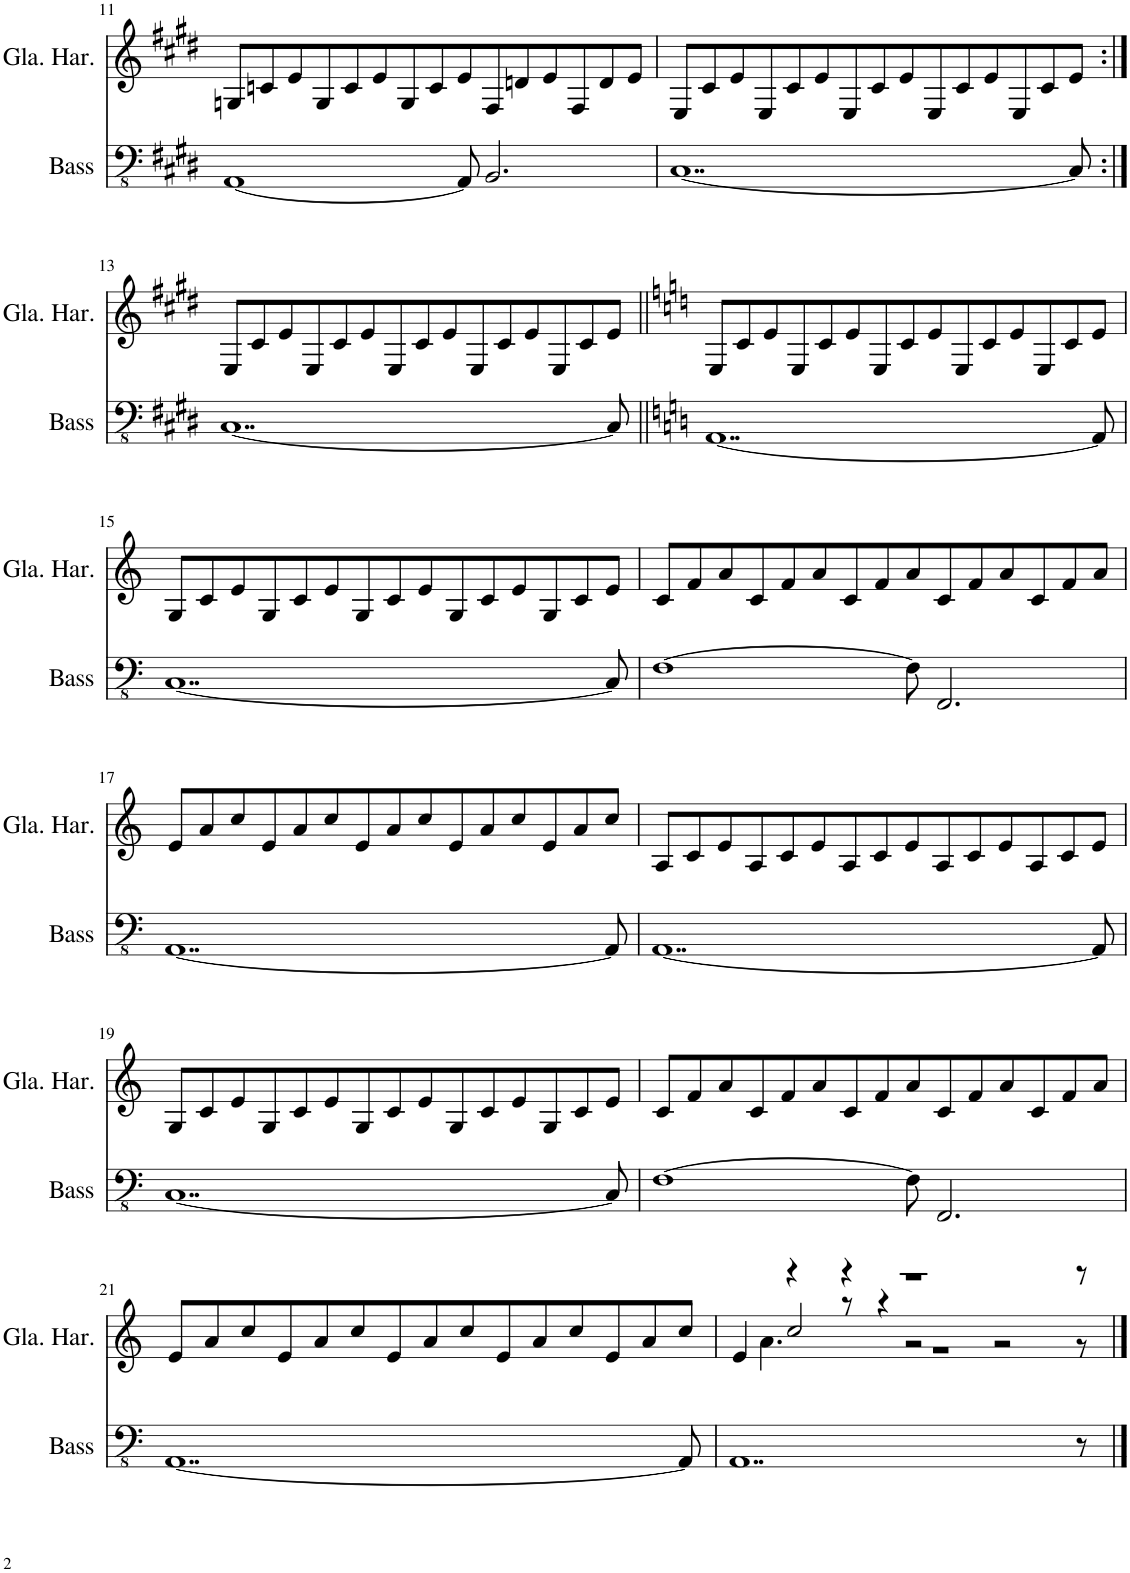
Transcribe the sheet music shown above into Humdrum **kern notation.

**kern	**kern
*part2	*part1
*staff2	*staff1
*I"Acoustic Bass	*I"Glass Harmonica
*I'Bass	*I'Gla. Har.
!!LO:PB:g=z
*clefFv4	*clefG2
*k[f#c#g#d#]	*k[f#c#g#d#]
*M15/8	*M15/8
=11	=11
[1AAA	8Gn/L
.	8cn/
.	8e/
.	8G/
.	8c/
.	8e/
.	8G/
.	8c/
8AAA/]	8e/
2.BBB/	8F#/
.	8dn/
.	8e/
.	8F#/
.	8d/
.	8e/J
=12	=12
[1..CC#	8E/L
.	8c#/
.	8e/
.	8E/
.	8c#/
.	8e/
.	8E/
.	8c#/
.	8e/
.	8E/
.	8c#/
.	8e/
.	8E/
.	8c#/
8CC#/]	8e/J
!!LO:LB:g=z
=13:|!	=13:|!
[1..CC#	8E/L
.	8c#/
.	8e/
.	8E/
.	8c#/
.	8e/
.	8E/
.	8c#/
.	8e/
.	8E/
.	8c#/
.	8e/
.	8E/
.	8c#/
8CC#/]	8e/J
=14||	=14||
*k[]	*k[]
[1..AAA	8E/L
.	8c/
.	8e/
.	8E/
.	8c/
.	8e/
.	8E/
.	8c/
.	8e/
.	8E/
.	8c/
.	8e/
.	8E/
.	8c/
8AAA/]	8e/J
!!LO:LB:g=z
=15	=15
[1..CC	8G/L
.	8c/
.	8e/
.	8G/
.	8c/
.	8e/
.	8G/
.	8c/
.	8e/
.	8G/
.	8c/
.	8e/
.	8G/
.	8c/
8CC/]	8e/J
=16	=16
[1FF	8c/L
.	8f/
.	8a/
.	8c/
.	8f/
.	8a/
.	8c/
.	8f/
8FF\]	8a/
2.FFF/	8c/
.	8f/
.	8a/
.	8c/
.	8f/
.	8a/J
!!LO:LB:g=z
=17	=17
[1..AAA	8e/L
.	8a/
.	8cc/
.	8e/
.	8a/
.	8cc/
.	8e/
.	8a/
.	8cc/
.	8e/
.	8a/
.	8cc/
.	8e/
.	8a/
8AAA/]	8cc/J
=18	=18
[1..AAA	8A/L
.	8c/
.	8e/
.	8A/
.	8c/
.	8e/
.	8A/
.	8c/
.	8e/
.	8A/
.	8c/
.	8e/
.	8A/
.	8c/
8AAA/]	8e/J
!!LO:LB:g=z
=19	=19
[1..CC	8G/L
.	8c/
.	8e/
.	8G/
.	8c/
.	8e/
.	8G/
.	8c/
.	8e/
.	8G/
.	8c/
.	8e/
.	8G/
.	8c/
8CC/]	8e/J
=20	=20
[1FF	8c/L
.	8f/
.	8a/
.	8c/
.	8f/
.	8a/
.	8c/
.	8f/
8FF\]	8a/
2.FFF/	8c/
.	8f/
.	8a/
.	8c/
.	8f/
.	8a/J
!!LO:LB:g=z
=21	=21
[1..AAA	8e/L
.	8a/
.	8cc/
.	8e/
.	8a/
.	8cc/
.	8e/
.	8a/
.	8cc/
.	8e/
.	8a/
.	8cc/
.	8e/
.	8a/
8AAA/]	8cc/J
=22	=22
*	*^
*	*	*^
1..AAA	4e/	8ryy	4ryy
.	.	4.a\	.
.	4r	.	2cc/
.	4r	8r	.
.	.	4r	.
.	1r	.	2r
.	.	1r	.
.	.	.	2r
8r	8r	.	8r
*	*v	*v	*v
==	==
*-	*-
